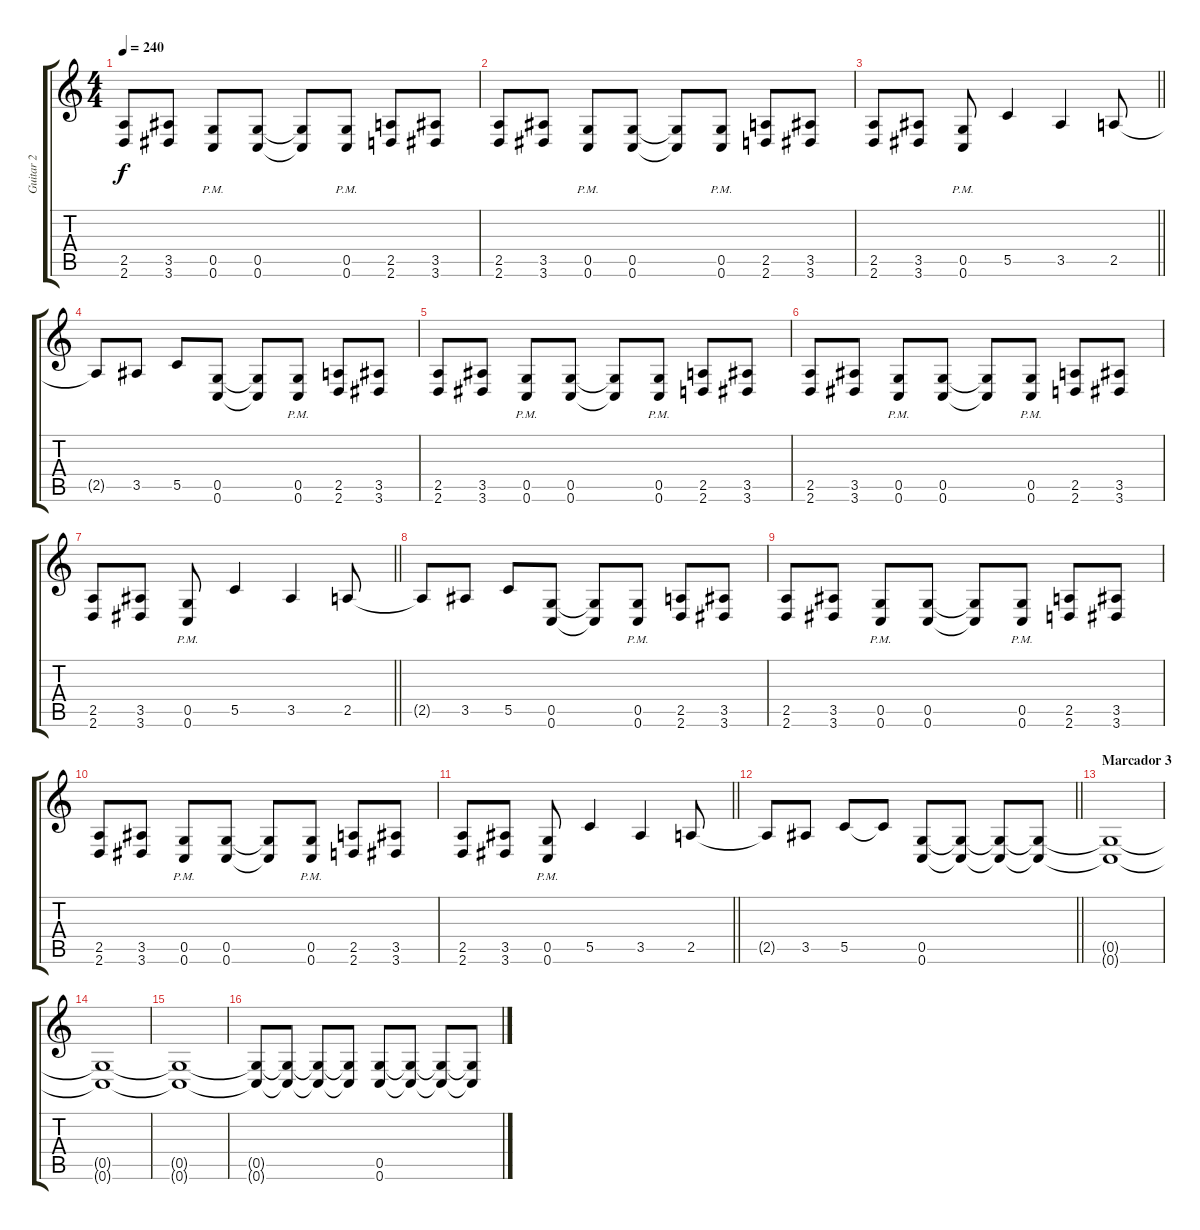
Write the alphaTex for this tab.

\track ("Guitar 2" "Guitar 2") {instrument distortionguitar}
\staff {score tabs}
\tuning (D4 A3 F3 C3 G2 C2) {hide}
\ts (4 4)
\tempo 240
\clef g2
\ks c
(2.5 2.6).8{dy f} (3.5 3.6).8 (0.5{pm} 0.6{pm}).8 (0.5 0.6).8 (0.5{t} 0.6{t}).8 (0.5{pm} 0.6{pm}).8 (2.5 2.6).8 (3.5 3.6).8 |
(2.5 2.6).8 (3.5 3.6).8 (0.5{pm} 0.6{pm}).8 (0.5 0.6).8 (0.5{t} 0.6{t}).8 (0.5{pm} 0.6{pm}).8 (2.5 2.6).8 (3.5 3.6).8 |
\barLineRight lightlight
(2.5 2.6).8 (3.5 3.6).8 (0.5{pm} 0.6{pm}).8 5.5.4 3.5.4 2.5.8 |
2.5{t}.8 3.5.8 5.5.8 (0.5 0.6).8 (0.5{t} 0.6{t}).8 (0.5{pm} 0.6{pm}).8 (2.5 2.6).8 (3.5 3.6).8 |
(2.5 2.6).8 (3.5 3.6).8 (0.5{pm} 0.6{pm}).8 (0.5 0.6).8 (0.5{t} 0.6{t}).8 (0.5{pm} 0.6{pm}).8 (2.5 2.6).8 (3.5 3.6).8 |
(2.5 2.6).8 (3.5 3.6).8 (0.5{pm} 0.6{pm}).8 (0.5 0.6).8 (0.5{t} 0.6{t}).8 (0.5{pm} 0.6{pm}).8 (2.5 2.6).8 (3.5 3.6).8 |
\barLineRight lightlight
(2.5 2.6).8 (3.5 3.6).8 (0.5{pm} 0.6{pm}).8 5.5.4 3.5.4 2.5.8 |
2.5{t}.8 3.5.8 5.5.8 (0.5 0.6).8 (0.5{t} 0.6{t}).8 (0.5{pm} 0.6{pm}).8 (2.5 2.6).8 (3.5 3.6).8 |
(2.5 2.6).8 (3.5 3.6).8 (0.5{pm} 0.6{pm}).8 (0.5 0.6).8 (0.5{t} 0.6{t}).8 (0.5{pm} 0.6{pm}).8 (2.5 2.6).8 (3.5 3.6).8 |
(2.5 2.6).8 (3.5 3.6).8 (0.5{pm} 0.6{pm}).8 (0.5 0.6).8 (0.5{t} 0.6{t}).8 (0.5{pm} 0.6{pm}).8 (2.5 2.6).8 (3.5 3.6).8 |
\barLineRight lightlight
(2.5 2.6).8 (3.5 3.6).8 (0.5{pm} 0.6{pm}).8 5.5.4 3.5.4 2.5.8 |
\barLineRight lightlight
2.5{t}.8 3.5.8 5.5.8 5.5{t}.8 (0.5 0.6).8 (0.5{t} 0.6{t}).8 (0.5{t} 0.6{t}).8 (0.5{t} 0.6{t}).8 |
\section ("" "Marcador 3")
(0.5{t} 0.6{t}).1 |
(0.5{t} 0.6{t}).1 |
(0.5{t} 0.6{t}).1 |
(0.5{t} 0.6{t}).8 (0.5{t} 0.6{t}).8 (0.5{t} 0.6{t}).8 (0.5{t} 0.6{t}).8 (0.5 0.6).8 (0.5{t} 0.6{t}).8 (0.5{t} 0.6{t}).8 (0.5{t} 0.6{t}).8
